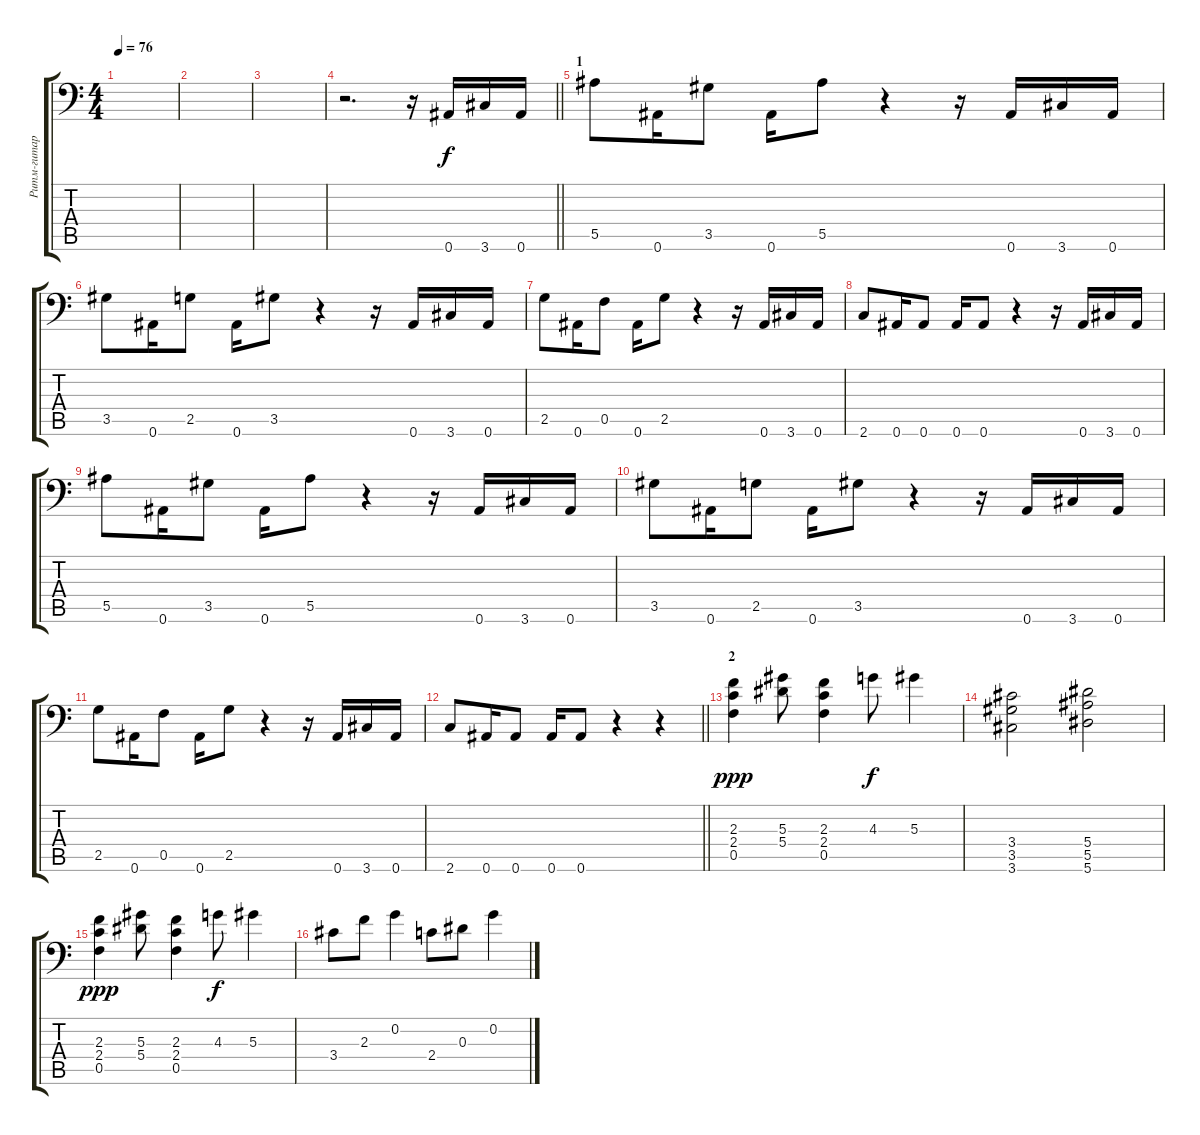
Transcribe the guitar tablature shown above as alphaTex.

\track ("Ритм-гитара" "Ритм-гитар") {instrument distortionguitar}
\staff {score tabs}
\tuning (C4 G3 Eb3 Bb2 F2 Bb1) {hide}
\ts (4 4)
\tempo 76
\clef f4
\ks c
|
|
|
\barLineRight lightlight
r.2{d} r.16 0.6.16 3.6.16 0.6.16 |
\section ("" "1")
5.5.8 0.6.16 3.5.8 0.6.16 5.5.8 r.4 r.16 0.6.16 3.6.16 0.6.16 |
3.5.8 0.6.16 2.5.8 0.6.16 3.5.8 r.4 r.16 0.6.16 3.6.16 0.6.16 |
2.5.8 0.6.16 0.5.8 0.6.16 2.5.8 r.4 r.16 0.6.16 3.6.16 0.6.16 |
2.6.8 0.6.16 0.6.8 0.6.16 0.6.8 r.4 r.16 0.6.16 3.6.16 0.6.16 |
5.5.8 0.6.16 3.5.8 0.6.16 5.5.8 r.4 r.16 0.6.16 3.6.16 0.6.16 |
3.5.8 0.6.16 2.5.8 0.6.16 3.5.8 r.4 r.16 0.6.16 3.6.16 0.6.16 |
2.5.8 0.6.16 0.5.8 0.6.16 2.5.8 r.4 r.16 0.6.16 3.6.16 0.6.16 |
\barLineRight lightlight
2.6.8 0.6.16 0.6.8 0.6.16 0.6.8 r.4 r.4 |
\section ("" "2")
(2.3 2.4 0.5).4{dy ppp} (5.3 5.4).8 (2.3 2.4 0.5).4 4.3.8{dy f} 5.3.4 |
(3.4 3.5 3.6).2 (5.4 5.5 5.6).2 |
(2.3 2.4 0.5).4{dy ppp} (5.3 5.4).8 (2.3 2.4 0.5).4 4.3.8{dy f} 5.3.4 |
3.4.8 2.3.8 0.2.4 2.4.8 0.3.8 0.2.4
